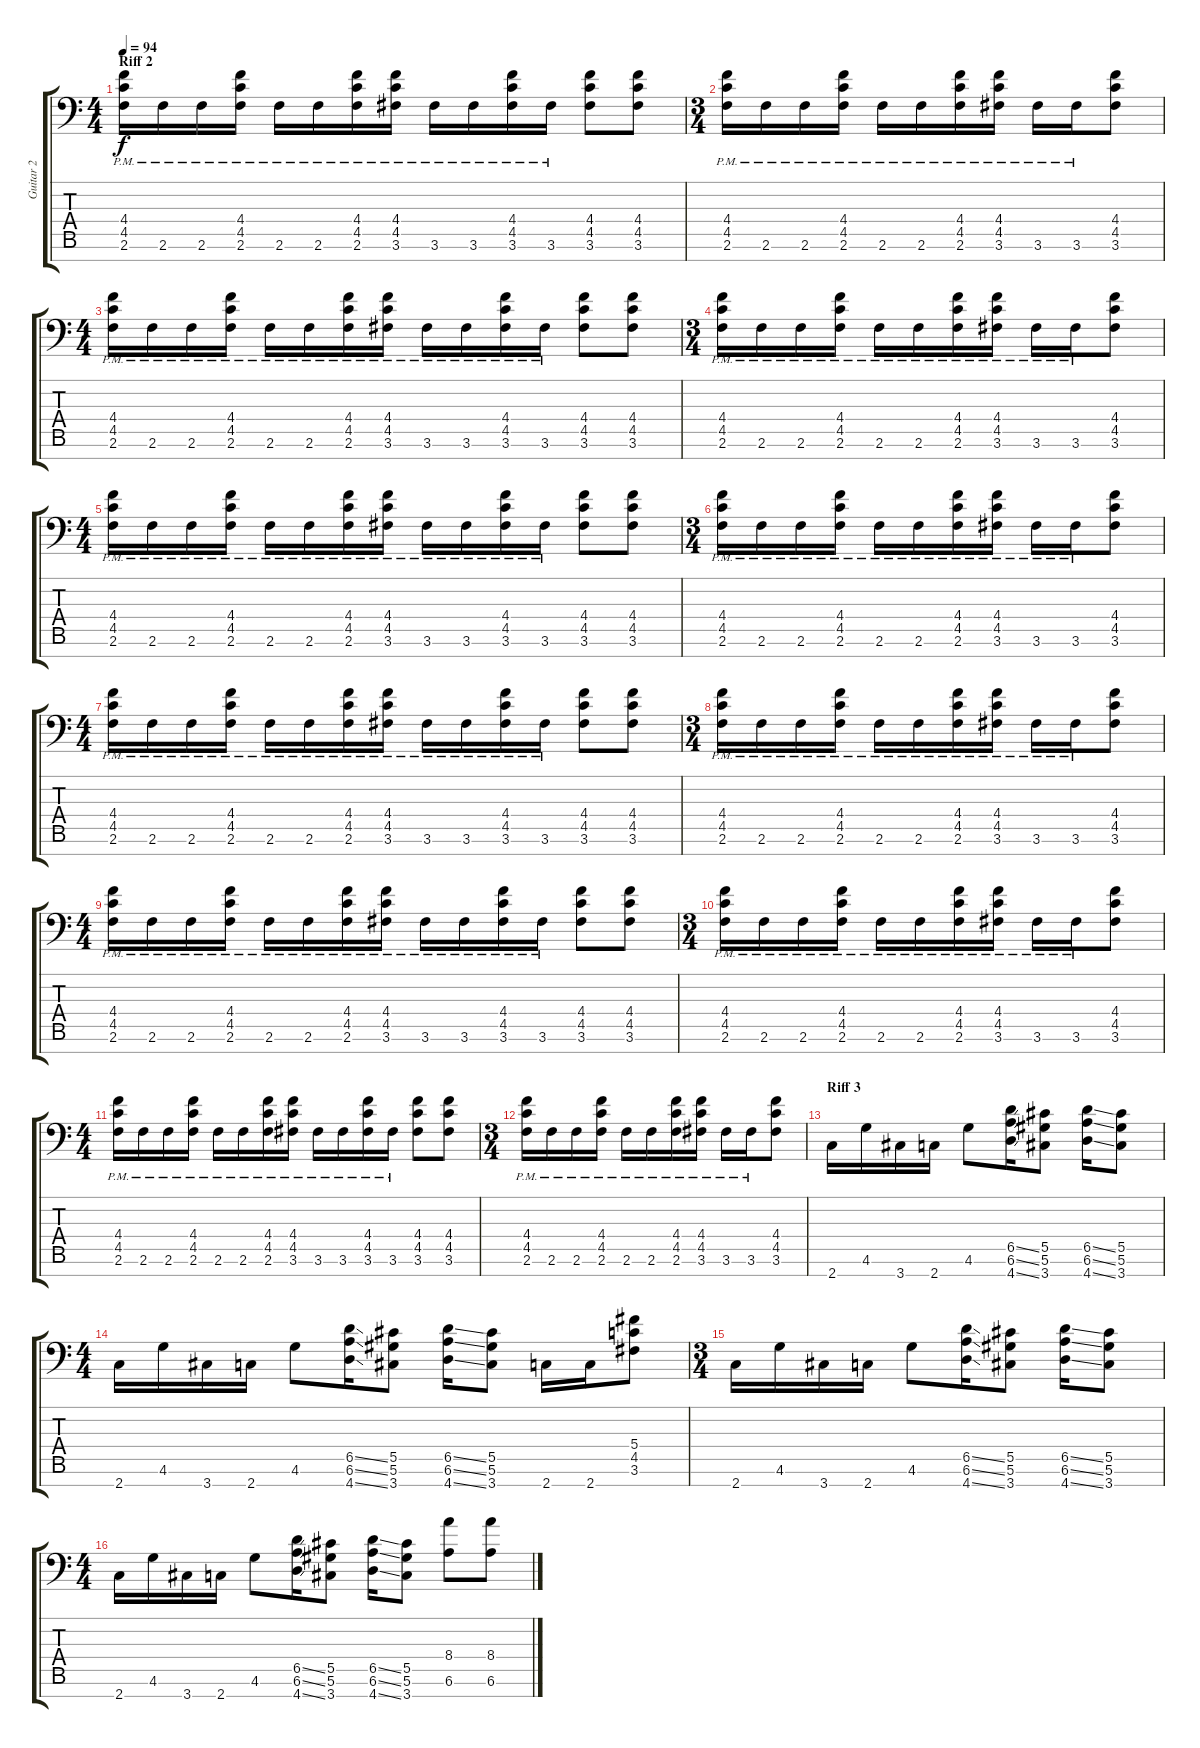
\track ("Guitar 2" "Guitar 2") {instrument distortionguitar}
\staff {score tabs}
\tuning (Eb4 Bb3 Gb3 Db3 Ab2 Eb2 Bb1) {hide}
\ts (4 4)
\section ("" "Riff 2")
\tempo 94
\clef f4
\ks c
(4.4{pm} 4.5{pm} 2.6{pm}).16{dy f volume 16 balance 16 instrument distortionguitar} 2.6{pm}.16 2.6{pm}.16 (4.4{pm} 4.5{pm} 2.6{pm}).16 2.6{pm}.16 2.6{pm}.16 (4.4{pm} 4.5{pm} 2.6{pm}).16 (4.4{pm} 4.5{pm} 3.6{pm}).16 3.6{pm}.16 3.6{pm}.16 (4.4{pm} 4.5{pm} 3.6{pm}).16 3.6{pm}.16 (4.4 4.5 3.6).8 (4.4 4.5 3.6).8 |
\ts (3 4)
(4.4{pm} 4.5{pm} 2.6{pm}).16 2.6{pm}.16 2.6{pm}.16 (4.4{pm} 4.5{pm} 2.6{pm}).16 2.6{pm}.16 2.6{pm}.16 (4.4{pm} 4.5{pm} 2.6{pm}).16 (4.4{pm} 4.5{pm} 3.6{pm}).16 3.6{pm}.16 3.6{pm}.16 (4.4 4.5 3.6).8 |
\ts (4 4)
(4.4{pm} 4.5{pm} 2.6{pm}).16 2.6{pm}.16 2.6{pm}.16 (4.4{pm} 4.5{pm} 2.6{pm}).16 2.6{pm}.16 2.6{pm}.16 (4.4{pm} 4.5{pm} 2.6{pm}).16 (4.4{pm} 4.5{pm} 3.6{pm}).16 3.6{pm}.16 3.6{pm}.16 (4.4{pm} 4.5{pm} 3.6{pm}).16 3.6{pm}.16 (4.4 4.5 3.6).8 (4.4 4.5 3.6).8 |
\ts (3 4)
(4.4{pm} 4.5{pm} 2.6{pm}).16 2.6{pm}.16 2.6{pm}.16 (4.4{pm} 4.5{pm} 2.6{pm}).16 2.6{pm}.16 2.6{pm}.16 (4.4{pm} 4.5{pm} 2.6{pm}).16 (4.4{pm} 4.5{pm} 3.6{pm}).16 3.6{pm}.16 3.6{pm}.16 (4.4 4.5 3.6).8 |
\ts (4 4)
(4.4{pm} 4.5{pm} 2.6{pm}).16 2.6{pm}.16 2.6{pm}.16 (4.4{pm} 4.5{pm} 2.6{pm}).16 2.6{pm}.16 2.6{pm}.16 (4.4{pm} 4.5{pm} 2.6{pm}).16 (4.4{pm} 4.5{pm} 3.6{pm}).16 3.6{pm}.16 3.6{pm}.16 (4.4{pm} 4.5{pm} 3.6{pm}).16 3.6{pm}.16 (4.4 4.5 3.6).8 (4.4 4.5 3.6).8 |
\ts (3 4)
(4.4{pm} 4.5{pm} 2.6{pm}).16 2.6{pm}.16 2.6{pm}.16 (4.4{pm} 4.5{pm} 2.6{pm}).16 2.6{pm}.16 2.6{pm}.16 (4.4{pm} 4.5{pm} 2.6{pm}).16 (4.4{pm} 4.5{pm} 3.6{pm}).16 3.6{pm}.16 3.6{pm}.16 (4.4 4.5 3.6).8 |
\ts (4 4)
(4.4{pm} 4.5{pm} 2.6{pm}).16 2.6{pm}.16 2.6{pm}.16 (4.4{pm} 4.5{pm} 2.6{pm}).16 2.6{pm}.16 2.6{pm}.16 (4.4{pm} 4.5{pm} 2.6{pm}).16 (4.4{pm} 4.5{pm} 3.6{pm}).16 3.6{pm}.16 3.6{pm}.16 (4.4{pm} 4.5{pm} 3.6{pm}).16 3.6{pm}.16 (4.4 4.5 3.6).8 (4.4 4.5 3.6).8 |
\ts (3 4)
(4.4{pm} 4.5{pm} 2.6{pm}).16 2.6{pm}.16 2.6{pm}.16 (4.4{pm} 4.5{pm} 2.6{pm}).16 2.6{pm}.16 2.6{pm}.16 (4.4{pm} 4.5{pm} 2.6{pm}).16 (4.4{pm} 4.5{pm} 3.6{pm}).16 3.6{pm}.16 3.6{pm}.16 (4.4 4.5 3.6).8 |
\ts (4 4)
(4.4{pm} 4.5{pm} 2.6{pm}).16 2.6{pm}.16 2.6{pm}.16 (4.4{pm} 4.5{pm} 2.6{pm}).16 2.6{pm}.16 2.6{pm}.16 (4.4{pm} 4.5{pm} 2.6{pm}).16 (4.4{pm} 4.5{pm} 3.6{pm}).16 3.6{pm}.16 3.6{pm}.16 (4.4{pm} 4.5{pm} 3.6{pm}).16 3.6{pm}.16 (4.4 4.5 3.6).8 (4.4 4.5 3.6).8 |
\ts (3 4)
(4.4{pm} 4.5{pm} 2.6{pm}).16 2.6{pm}.16 2.6{pm}.16 (4.4{pm} 4.5{pm} 2.6{pm}).16 2.6{pm}.16 2.6{pm}.16 (4.4{pm} 4.5{pm} 2.6{pm}).16 (4.4{pm} 4.5{pm} 3.6{pm}).16 3.6{pm}.16 3.6{pm}.16 (4.4 4.5 3.6).8 |
\ts (4 4)
(4.4{pm} 4.5{pm} 2.6{pm}).16 2.6{pm}.16 2.6{pm}.16 (4.4{pm} 4.5{pm} 2.6{pm}).16 2.6{pm}.16 2.6{pm}.16 (4.4{pm} 4.5{pm} 2.6{pm}).16 (4.4{pm} 4.5{pm} 3.6{pm}).16 3.6{pm}.16 3.6{pm}.16 (4.4{pm} 4.5{pm} 3.6{pm}).16 3.6{pm}.16 (4.4 4.5 3.6).8 (4.4 4.5 3.6).8 |
\ts (3 4)
(4.4{pm} 4.5{pm} 2.6{pm}).16 2.6{pm}.16 2.6{pm}.16 (4.4{pm} 4.5{pm} 2.6{pm}).16 2.6{pm}.16 2.6{pm}.16 (4.4{pm} 4.5{pm} 2.6{pm}).16 (4.4{pm} 4.5{pm} 3.6{pm}).16 3.6{pm}.16 3.6{pm}.16 (4.4 4.5 3.6).8 |
\section ("" "Riff 3")
2.7.16 4.6.16 3.7.16 2.7.16 4.6.8 (6.5{ss} 6.6{ss} 4.7{ss}).16 (5.5 5.6 3.7).8 (6.5{ss} 6.6{ss} 4.7{ss}).16 (5.5 5.6 3.7).8 |
\ts (4 4)
2.7.16 4.6.16 3.7.16 2.7.16 4.6.8 (6.5{ss} 6.6{ss} 4.7{ss}).16 (5.5 5.6 3.7).8 (6.5{ss} 6.6{ss} 4.7{ss}).16 (5.5 5.6 3.7).8 2.7.16 2.7.16 (5.4 4.5 3.6).8 |
\ts (3 4)
2.7.16 4.6.16 3.7.16 2.7.16 4.6.8 (6.5{ss} 6.6{ss} 4.7{ss}).16 (5.5 5.6 3.7).8 (6.5{ss} 6.6{ss} 4.7{ss}).16 (5.5 5.6 3.7).8 |
\ts (4 4)
2.7.16 4.6.16 3.7.16 2.7.16 4.6.8 (6.5{ss} 6.6{ss} 4.7{ss}).16 (5.5 5.6 3.7).8 (6.5{ss} 6.6{ss} 4.7{ss}).16 (5.5 5.6 3.7).8 (8.4 6.6).8 (8.4 6.6).8
